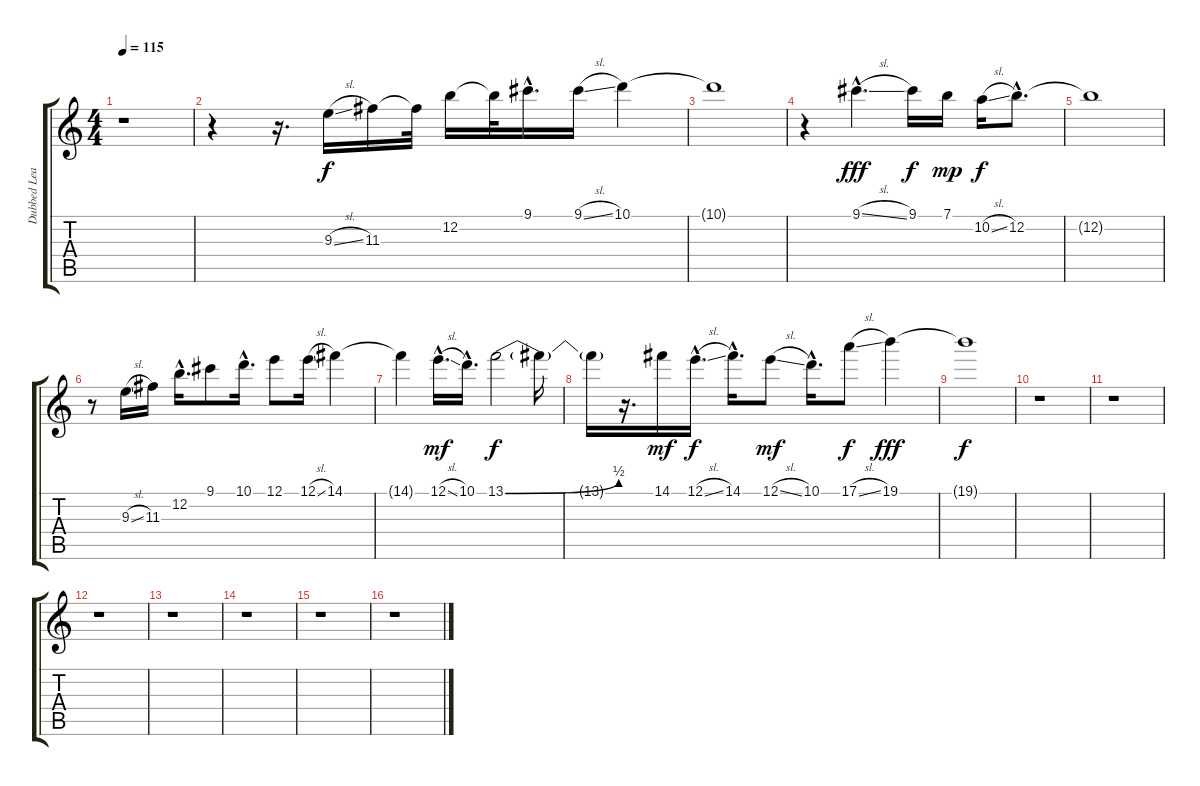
\track ("Dubbed Lead" "Dubbed Lea") {instrument distortionguitar}
\staff {score tabs}
\tuning (E4 B3 G3 D3 A2 E2) {hide}
\ts (4 4)
\tempo 115
\clef g2
\ks c
r.1{dy f} |
r.4 r.16{d} 9.3{sl}.16 11.3.16 11.3{t}.32 12.2.16 12.2{t}.32 9.1{hac}.16{d} 9.1{sl}.16 10.1.4 |
10.1{t}.1 |
r.4 9.1{sl hac}.4{d dy fff} 9.1.16{dy f} 7.1.16{dy mp} 10.2{sl}.16{dy f} 12.2{hac}.8{d} |
12.2{t}.1 |
r.8 9.3{sl}.16 11.3.16 12.2{hac}.16{d} 9.1.8 10.1{hac}.16{d} 12.1.8 12.1{sl}.16 14.1.4 |
14.1{t}.4 12.1{sl hac}.16{d dy mf} 10.1{hac}.16{d} 13.1{be (bend 0 0 60 2)}.2{dy f} 13.1{t}.16 |
13.1{t}.16 r.16{d} 14.1.16{dy mf} 12.1{sl hac}.16{d dy f} 14.1{hac}.16{d} 12.1{sl}.8{dy mf} 10.1{hac}.16{d} 17.1{sl}.8{dy f} 19.1.4{dy fff} |
19.1{t}.1{dy f} |
r.1 |
r.1 |
r.1 |
r.1 |
r.1 |
r.1 |
r.1
